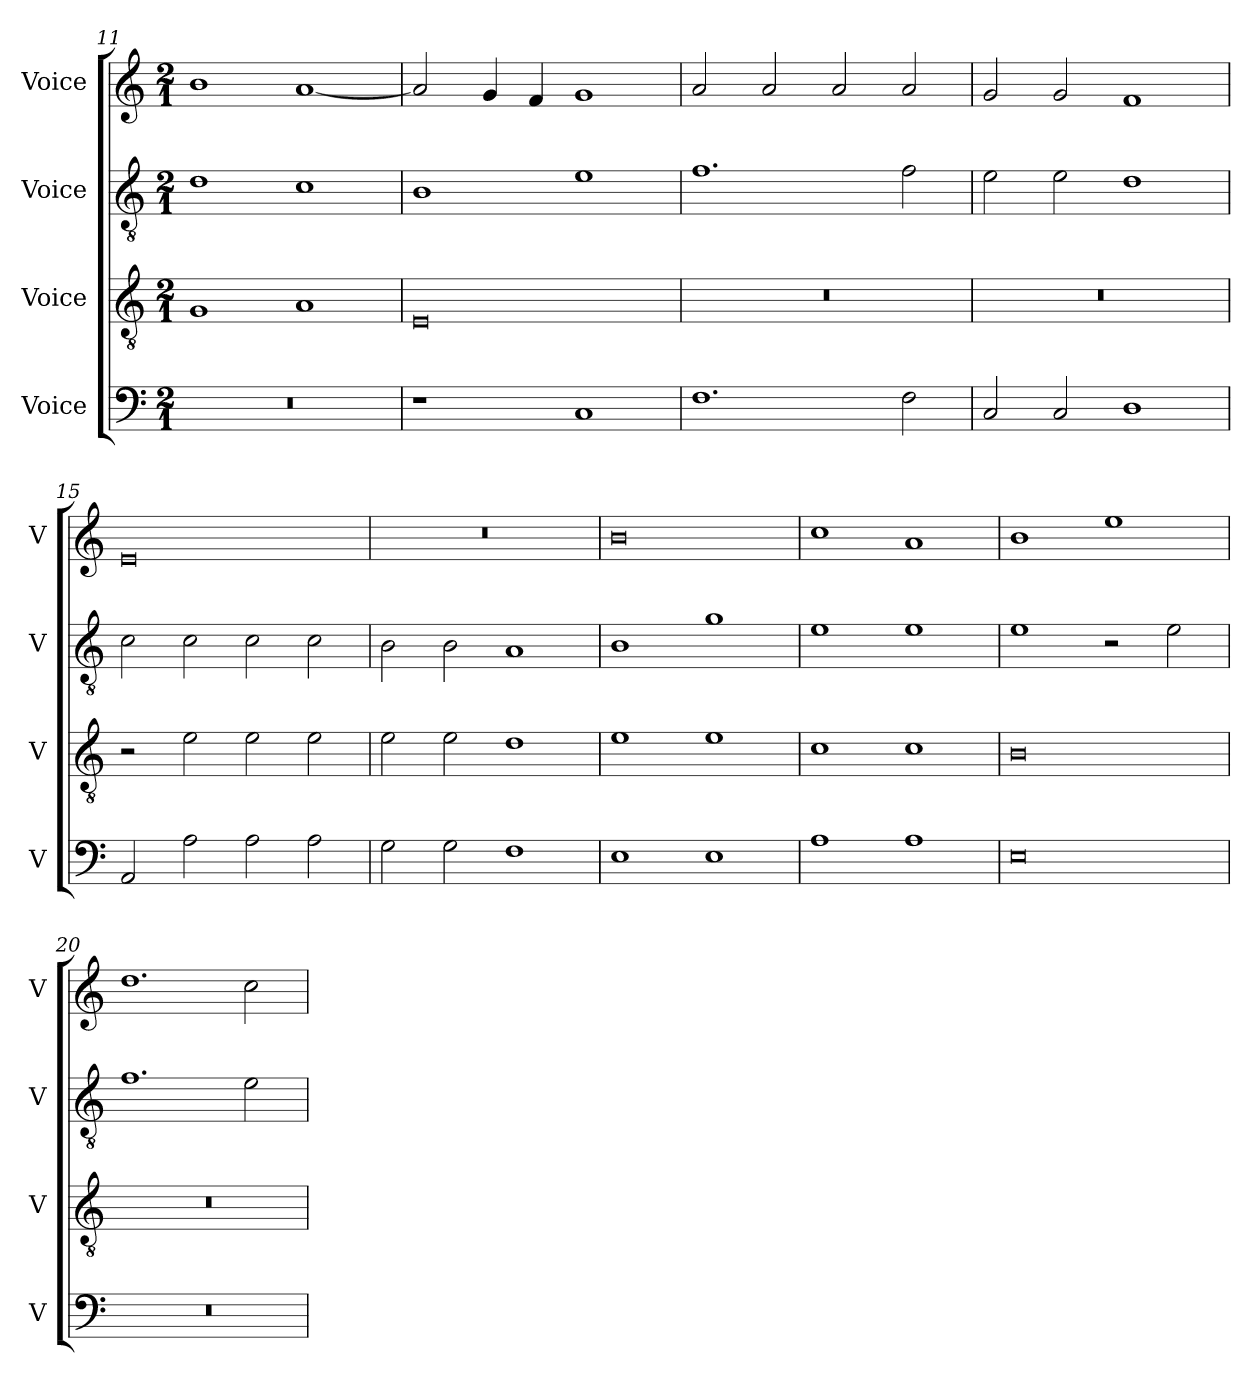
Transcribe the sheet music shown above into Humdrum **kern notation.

**kern	**kern	**kern	**kern
*part4	*part3	*part2	*part1
*staff4	*staff3	*staff2	*staff1
*I"Voice	*I"Voice	*I"Voice	*I"Voice
*I'V	*I'V	*I'V	*I'V
*clefF4	*clefGv2	*clefGv2	*clefG2
*k[]	*k[]	*k[]	*k[]
*M2/1	*M2/1	*M2/1	*M2/1
=11	=11	=11	=11
0r	1G	1d	1b
.	1A	1c	[1a
=12	=12	=12	=12
1r	0E	1B	2a/]
.	.	.	4g/
.	.	.	4f/
1C	.	1e	1g
!!LO:PB:g=z
=13	=13	=13	=13
1.F	0r	1.f	2a/
.	.	.	2a/
.	.	.	2a/
2F\	.	2f\	2a/
=14	=14	=14	=14
2C/	0r	2e\	2g/
2C/	.	2e\	2g/
1D	.	1d	1f
=15	=15	=15	=15
2AA/	2r	2c\	0e
2A\	2e\	2c\	.
2A\	2e\	2c\	.
2A\	2e\	2c\	.
=16	=16	=16	=16
2G\	2e\	2B\	0r
2G\	2e\	2B\	.
1F	1d	1A	.
!!LO:LB:g=z
=17	=17	=17	=17
1E	1e	1B	0b
1E	1e	1g	.
=18	=18	=18	=18
1A	1c	1e	1cc
1A	1c	1e	1a
=19	=19	=19	=19
0E	0B	1e	1b
.	.	2r	1ee
.	.	2e\	.
=20	=20	=20	=20
0r	0r	1.f	1.dd
.	.	2e\	2cc\
=	=	=	=
*-	*-	*-	*-
